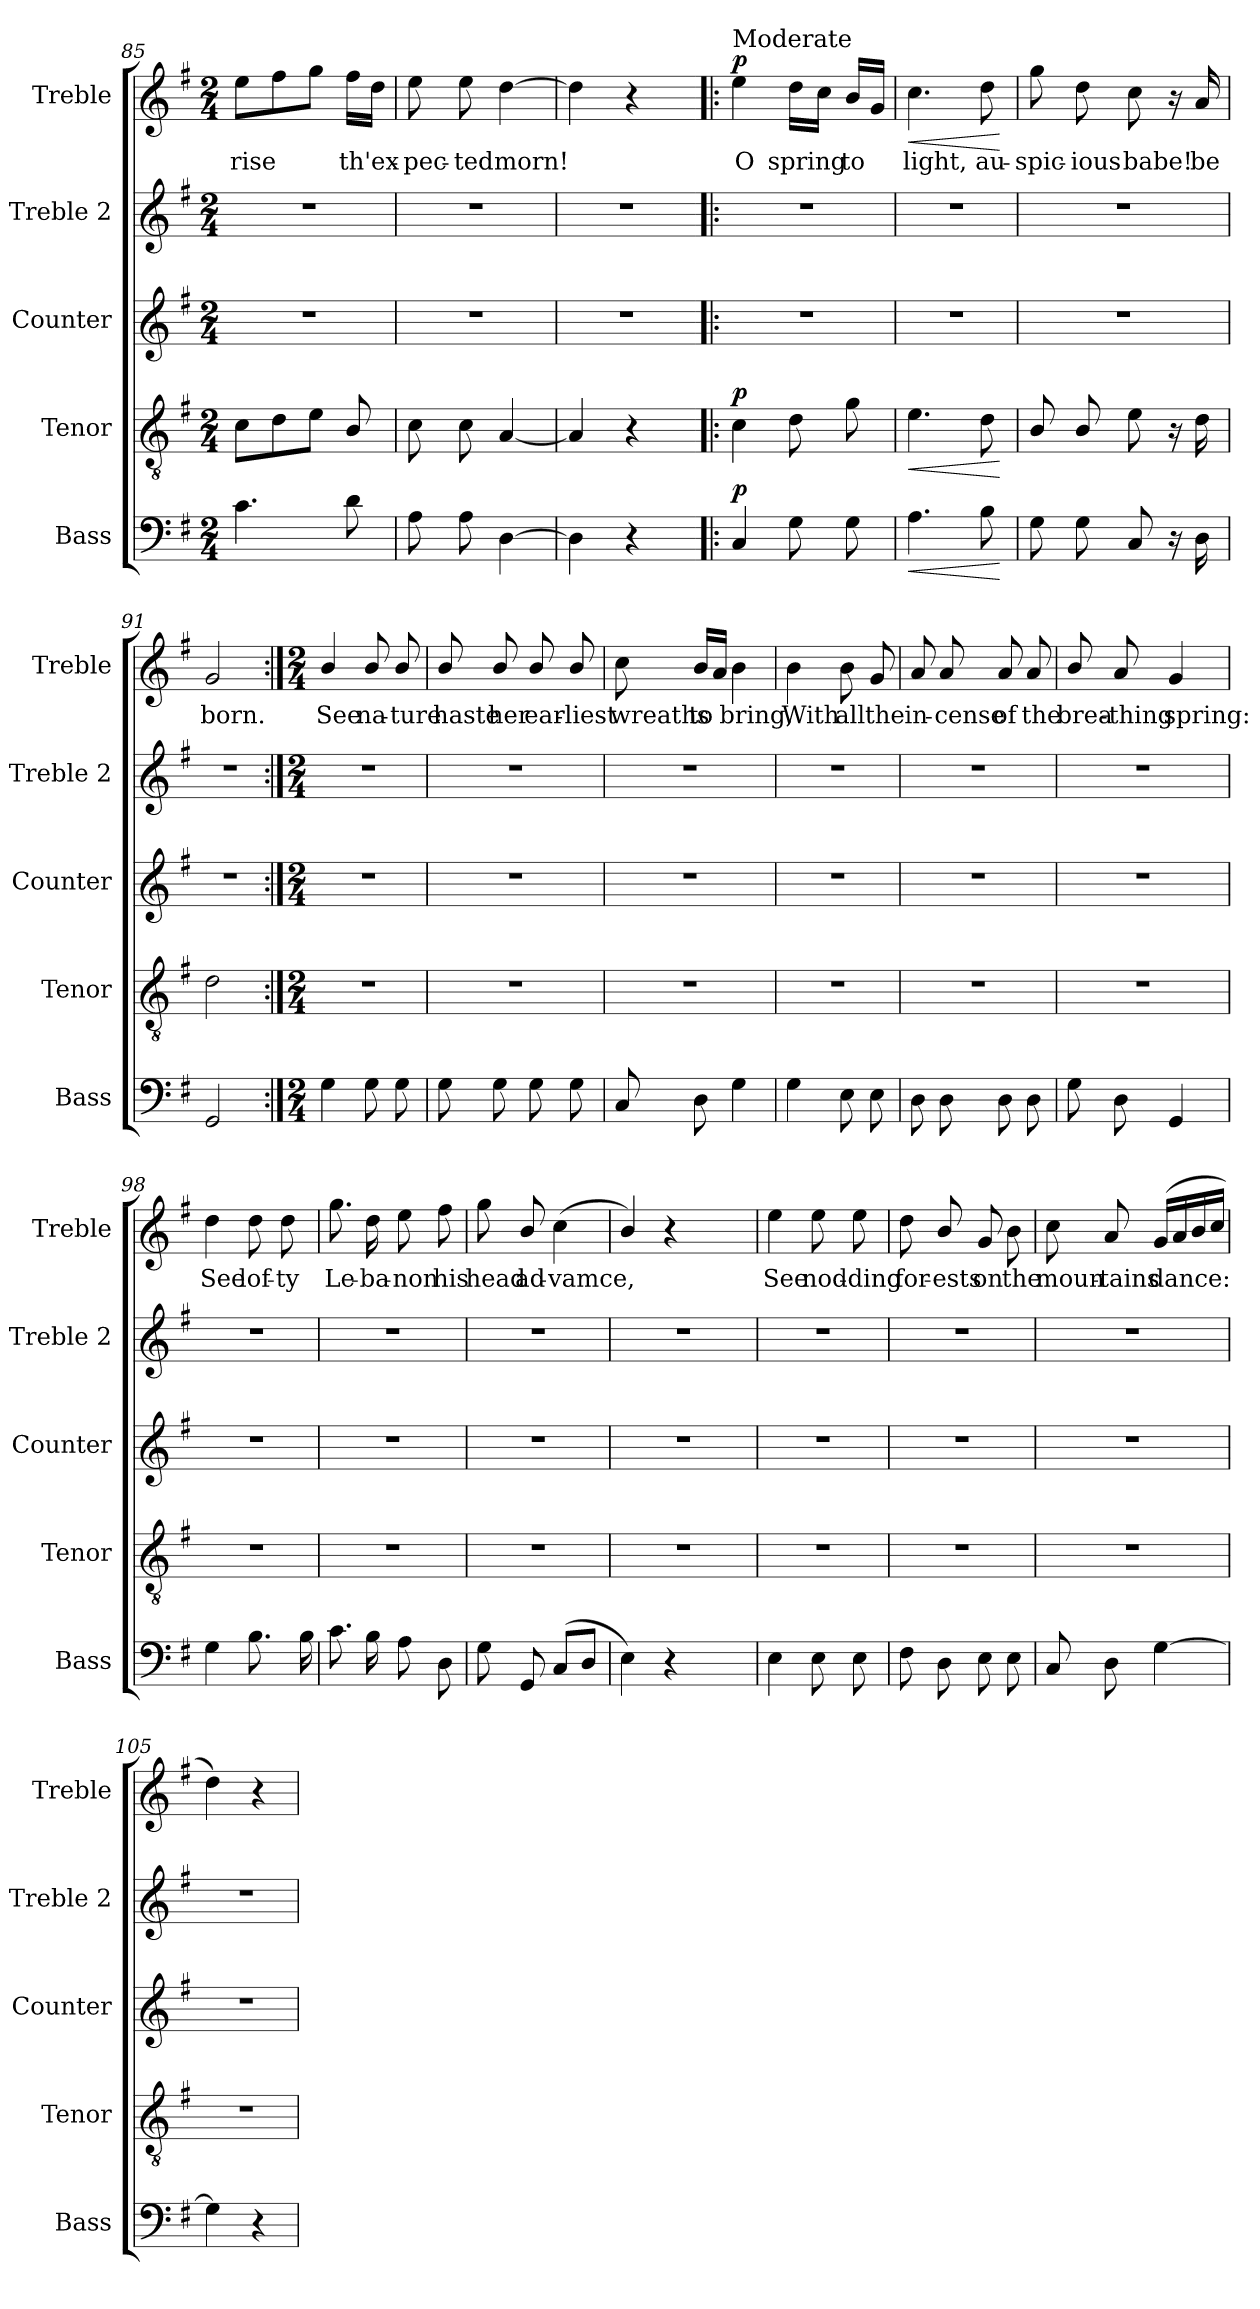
**kern	**dynam	**kern	**dynam	**kern	**kern	**kern	**text	**dynam
*part5	*part5	*part4	*part4	*part3	*part2	*part1	*part1	*part1
*staff5	*staff5	*staff4	*staff4	*staff3	*staff2	*staff1	*staff1	*staff1
*I"Bass	*	*I"Tenor	*	*I"Counter	*I"Treble 2	*I"Treble	*	*
*I'Bass	*	*I'Tenor	*	*I'Counter	*I'Treble 2	*I'Treble	*	*
!!LO:LB:g=z
*clefF4	*	*clefGv2	*	*clefG2	*clefG2	*clefG2	*	*
*k[f#]	*	*k[f#]	*	*k[f#]	*k[f#]	*k[f#]	*	*
*M2/4	*	*M2/4	*	*M2/4	*M2/4	*M2/4	*	*
=85	=85	=85	=85	=85	=85	=85	=85	=85
4.c\	.	8c\L	.	2r	2r	8ee\L	rise	.
.	.	8d\	.	.	.	8ff#\	.	.
.	.	8e\J	.	.	.	8gg\J	.	.
8d\	.	8B/	.	.	.	16ff#\LL	th'ex-	.
.	.	.	.	.	.	16dd\JJ	.	.
=86	=86	=86	=86	=86	=86	=86	=86	=86
8A\	.	8c\	.	2r	2r	8ee\	-pec-	.
8A\	.	8c\	.	.	.	8ee\	-ted	.
[4D\	.	[4A/	.	.	.	[4dd\	morn!	.
=87	=87	=87	=87	=87	=87	=87	=87	=87
4D\]	.	4A/]	.	2r	2r	4dd\]	.	.
4r	.	4r	.	.	.	4r	.	.
=88!|:	=88!|:	=88!|:	=88!|:	=88!|:	=88!|:	=88!|:	=88!|:	=88!|:
*	*	*	*	*	*	*MM60	*	*
!	!	!	!	!	!	!LO:TX:a:t=Moderate	!	!
!	!LO:DY:a	!	!LO:DY:a	!	!	!	!	!LO:DY:a
4C/	p	4c\	p	2r	2r	4ee\	O	p
8G\	.	8d\	.	.	.	16dd\LL	spring	.
.	.	.	.	.	.	16cc\JJ	.	.
8G\	.	8g\	.	.	.	16b/LL	to	.
.	.	.	.	.	.	16g/JJ	.	.
=89	=89	=89	=89	=89	=89	=89	=89	=89
!	!LO:HP:b	!	!LO:HP:b	!	!	!	!	!LO:HP:b
4.A\	<	4.e\	<	2r	2r	4.cc\	light,	<
8B\	.	8d\	.	.	.	8dd\	au-	.
.	[	.	[	.	.	.	.	[
=90	=90	=90	=90	=90	=90	=90	=90	=90
8G\	.	8B/	.	2r	2r	8gg\	-spic-	.
8G\	.	8B/	.	.	.	8dd\	-ious	.
8C/	.	8e\	.	.	.	8cc\	babe!	.
16r	.	16r	.	.	.	16r	.	.
16D\	.	16d\	.	.	.	16a/	be	.
=91	=91	=91	=91	=91	=91	=91	=91	=91
2GG/	.	2d\	.	2r	2r	2g/	born.	.
!!LO:PB:g=z
=92:|!	=92:|!	=92:|!	=92:|!	=92:|!	=92:|!	=92:|!	=92:|!	=92:|!
*M2/4	*	*M2/4	*	*M2/4	*M2/4	*M2/4	*	*
*	*	*	*	*	*	*MM80	*	*
4G\	.	2r	.	2r	2r	4b/	See	.
8G\	.	.	.	.	.	8b/	na-	.
8G\	.	.	.	.	.	8b/	-ture	.
=93	=93	=93	=93	=93	=93	=93	=93	=93
8G\	.	2r	.	2r	2r	8b/	haste	.
8G\	.	.	.	.	.	8b/	her	.
8G\	.	.	.	.	.	8b/	ear-	.
8G\	.	.	.	.	.	8b/	-liest	.
=94	=94	=94	=94	=94	=94	=94	=94	=94
8C/	.	2r	.	2r	2r	8cc\	wreaths	.
8D\	.	.	.	.	.	16b/LL	to	.
.	.	.	.	.	.	16a/JJ	.	.
4G\	.	.	.	.	.	4b\	bring,	.
=95	=95	=95	=95	=95	=95	=95	=95	=95
4G\	.	2r	.	2r	2r	4b\	With	.
8E\	.	.	.	.	.	8b\	all	.
8E\	.	.	.	.	.	8g/	the	.
=96	=96	=96	=96	=96	=96	=96	=96	=96
8D\	.	2r	.	2r	2r	8a/	in-	.
8D\	.	.	.	.	.	8a/	-cense	.
8D\	.	.	.	.	.	8a/	of	.
8D\	.	.	.	.	.	8a/	the	.
!!LO:LB:g=z
=97	=97	=97	=97	=97	=97	=97	=97	=97
8G\	.	2r	.	2r	2r	8b/	brea-	.
8D\	.	.	.	.	.	8a/	-thing	.
4GG/	.	.	.	.	.	4g/	spring:	.
=98	=98	=98	=98	=98	=98	=98	=98	=98
4G\	.	2r	.	2r	2r	4dd\	See	.
8.B\	.	.	.	.	.	8dd\	lof-	.
.	.	.	.	.	.	8dd\	-ty	.
16B\	.	.	.	.	.	.	.	.
=99	=99	=99	=99	=99	=99	=99	=99	=99
8.c\	.	2r	.	2r	2r	8.gg\	Le-	.
16B\	.	.	.	.	.	16dd\	-ba-	.
8A\	.	.	.	.	.	8ee\	-non	.
8D\	.	.	.	.	.	8ff#\	his	.
=100	=100	=100	=100	=100	=100	=100	=100	=100
8G\	.	2r	.	2r	2r	8gg\	head	.
8GG/	.	.	.	.	.	8b/	ad-	.
(8C/L	.	.	.	.	.	(4cc\	-vamce,	.
8D/J	.	.	.	.	.	.	.	.
=101	=101	=101	=101	=101	=101	=101	=101	=101
4E\)	.	2r	.	2r	2r	4b/)	.	.
4r	.	.	.	.	.	4r	.	.
=102	=102	=102	=102	=102	=102	=102	=102	=102
4E\	.	2r	.	2r	2r	4ee\	See	.
8E\	.	.	.	.	.	8ee\	nod-	.
8E\	.	.	.	.	.	8ee\	-ding	.
=103	=103	=103	=103	=103	=103	=103	=103	=103
8F#\	.	2r	.	2r	2r	8dd\	for-	.
8D\	.	.	.	.	.	8b/	-ests	.
8E\	.	.	.	.	.	8g/	on	.
8E\	.	.	.	.	.	8b\	the	.
!!LO:LB:g=z
=104	=104	=104	=104	=104	=104	=104	=104	=104
8C/	.	2r	.	2r	2r	8cc\	moun-	.
8D\	.	.	.	.	.	8a/	-tains	.
[4G\	.	.	.	.	.	(16g/LL	dance:	.
.	.	.	.	.	.	16a/	.	.
.	.	.	.	.	.	16b/	.	.
.	.	.	.	.	.	16cc/JJ	.	.
=105	=105	=105	=105	=105	=105	=105	=105	=105
4G\]	.	2r	.	2r	2r	4dd\)	.	.
4r	.	.	.	.	.	4r	.	.
=	=	=	=	=	=	=	=	=
*-	*-	*-	*-	*-	*-	*-	*-	*-
